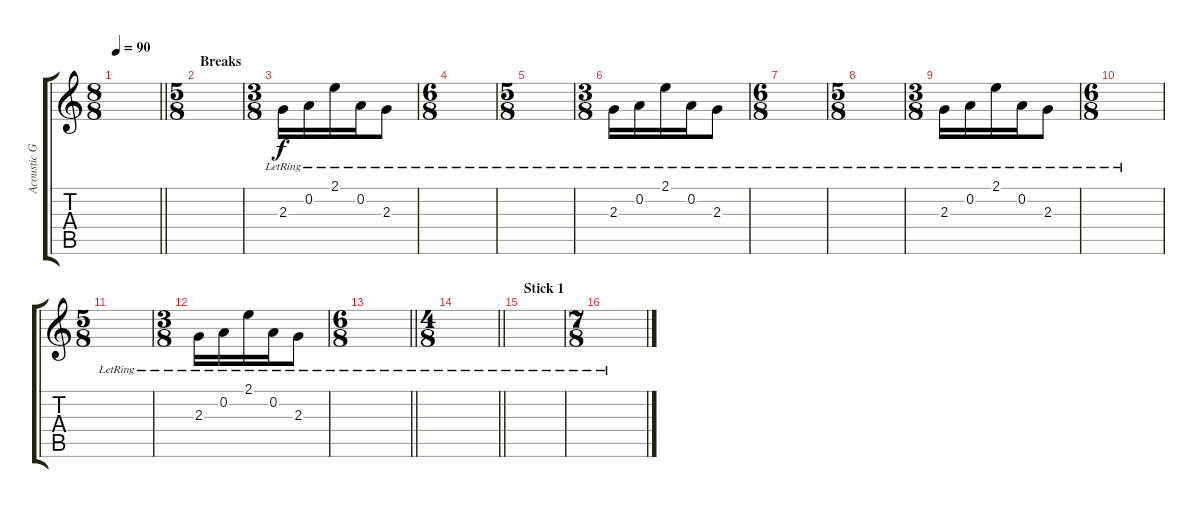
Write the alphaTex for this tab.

\track ("Acoustic Guitar Rythm" "Acoustic G") {instrument acousticguitarsteel}
\staff {score tabs}
\tuning (D4 A3 F3 C3 G2 D2) {hide}
\ts (8 8)
\tempo 90
\clef g2
\barLineRight lightlight
\ks c
|
\ts (5 8)
\section ("" "Breaks")
|
\ts (3 8)
2.3{lr}.16 0.2{lr}.16 2.1{lr}.16 0.2{lr}.16 2.3{lr}.8 |
\ts (6 8)
|
\ts (5 8)
|
\ts (3 8)
2.3{lr}.16 0.2{lr}.16 2.1{lr}.16 0.2{lr}.16 2.3{lr}.8 |
\ts (6 8)
|
\ts (5 8)
|
\ts (3 8)
2.3{lr}.16 0.2{lr}.16 2.1{lr}.16 0.2{lr}.16 2.3{lr}.8 |
\ts (6 8)
|
\ts (5 8)
|
\ts (3 8)
2.3{lr}.16 0.2{lr}.16 2.1{lr}.16 0.2{lr}.16 2.3{lr}.8 |
\ts (6 8)
\barLineRight lightlight
|
\ts (4 8)
\barLineRight lightlight
|
\section ("" "Stick 1")
|
\ts (7 8)
